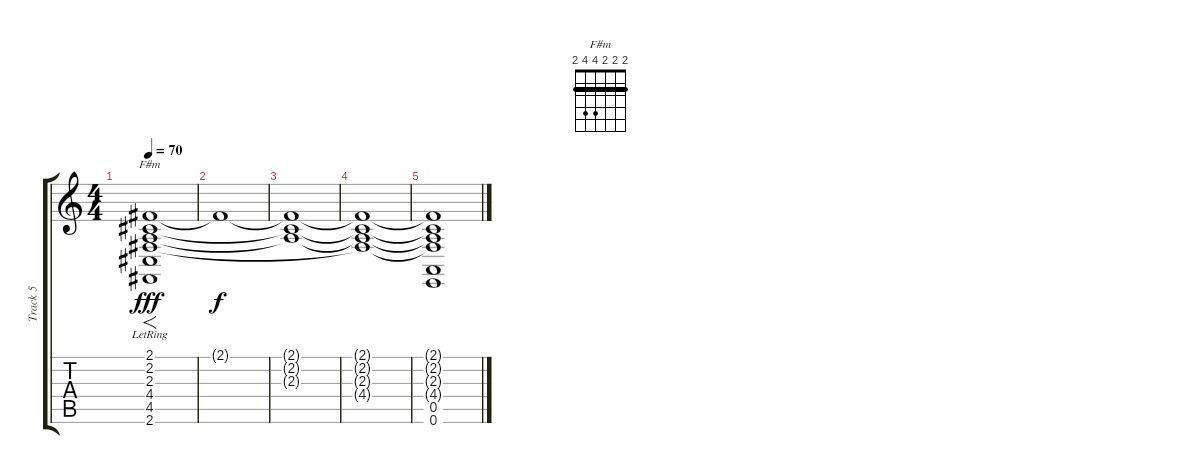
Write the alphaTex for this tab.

\track ("Track 5" "Track 5") {instrument fx4atmosphere}
\staff {score tabs}
\tuning (E4 B3 G3 D3 A2 E2) {hide}
\chord ("F#m" 2 2 2 4 4 2) {barre 2}
\ts (4 4)
\tempo 70
\clef g2
\ks c
(2.1{lr} 2.2{lr} 2.3{lr} 4.4{lr} 4.5{lr} 2.6{lr}).1{f ch "F#m" dy fff instrument fx4atmosphere} |
2.1{t}.1{dy f} |
(2.1{t} 2.2{t} 2.3{t}).1 |
(2.1{t} 2.2{t} 2.3{t} 4.4{t}).1 |
(2.1{t} 2.2{t} 2.3{t} 4.4{t} 0.5 0.6).1
